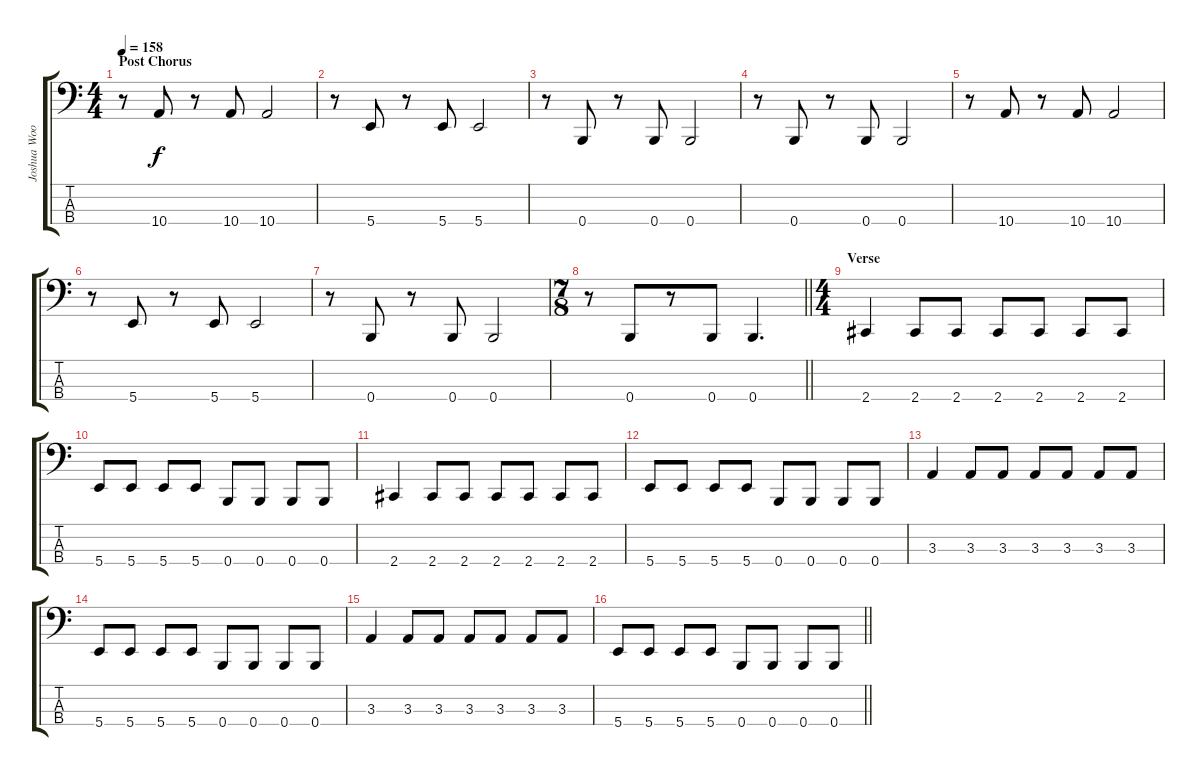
\track ("Joshua Woodward" "Joshua Woo") {instrument electricbasspick}
\staff {score tabs}
\tuning (E2 B1 Gb1 B0) {hide}
\ts (4 4)
\section ("" "Post Chorus")
\tempo 158
\clef f4
\ks c
r.8{dy f} 10.4.8 r.8 10.4.8 10.4.2 |
r.8 5.4.8 r.8 5.4.8 5.4.2 |
r.8 0.4.8 r.8 0.4.8 0.4.2 |
r.8 0.4.8 r.8 0.4.8 0.4.2 |
r.8 10.4.8 r.8 10.4.8 10.4.2 |
r.8 5.4.8 r.8 5.4.8 5.4.2 |
r.8 0.4.8 r.8 0.4.8 0.4.2 |
\ts (7 8)
\barLineRight lightlight
r.8 0.4.8 r.8 0.4.8 0.4.4{d} |
\ts (4 4)
\section ("" "Verse")
2.4.4 2.4.8 2.4.8 2.4.8 2.4.8 2.4.8 2.4.8 |
5.4.8 5.4.8 5.4.8 5.4.8 0.4.8 0.4.8 0.4.8 0.4.8 |
2.4.4 2.4.8 2.4.8 2.4.8 2.4.8 2.4.8 2.4.8 |
5.4.8 5.4.8 5.4.8 5.4.8 0.4.8 0.4.8 0.4.8 0.4.8 |
3.3.4 3.3.8 3.3.8 3.3.8 3.3.8 3.3.8 3.3.8 |
5.4.8 5.4.8 5.4.8 5.4.8 0.4.8 0.4.8 0.4.8 0.4.8 |
3.3.4 3.3.8 3.3.8 3.3.8 3.3.8 3.3.8 3.3.8 |
\barLineRight lightlight
5.4.8 5.4.8 5.4.8 5.4.8 0.4.8 0.4.8 0.4.8 0.4.8
